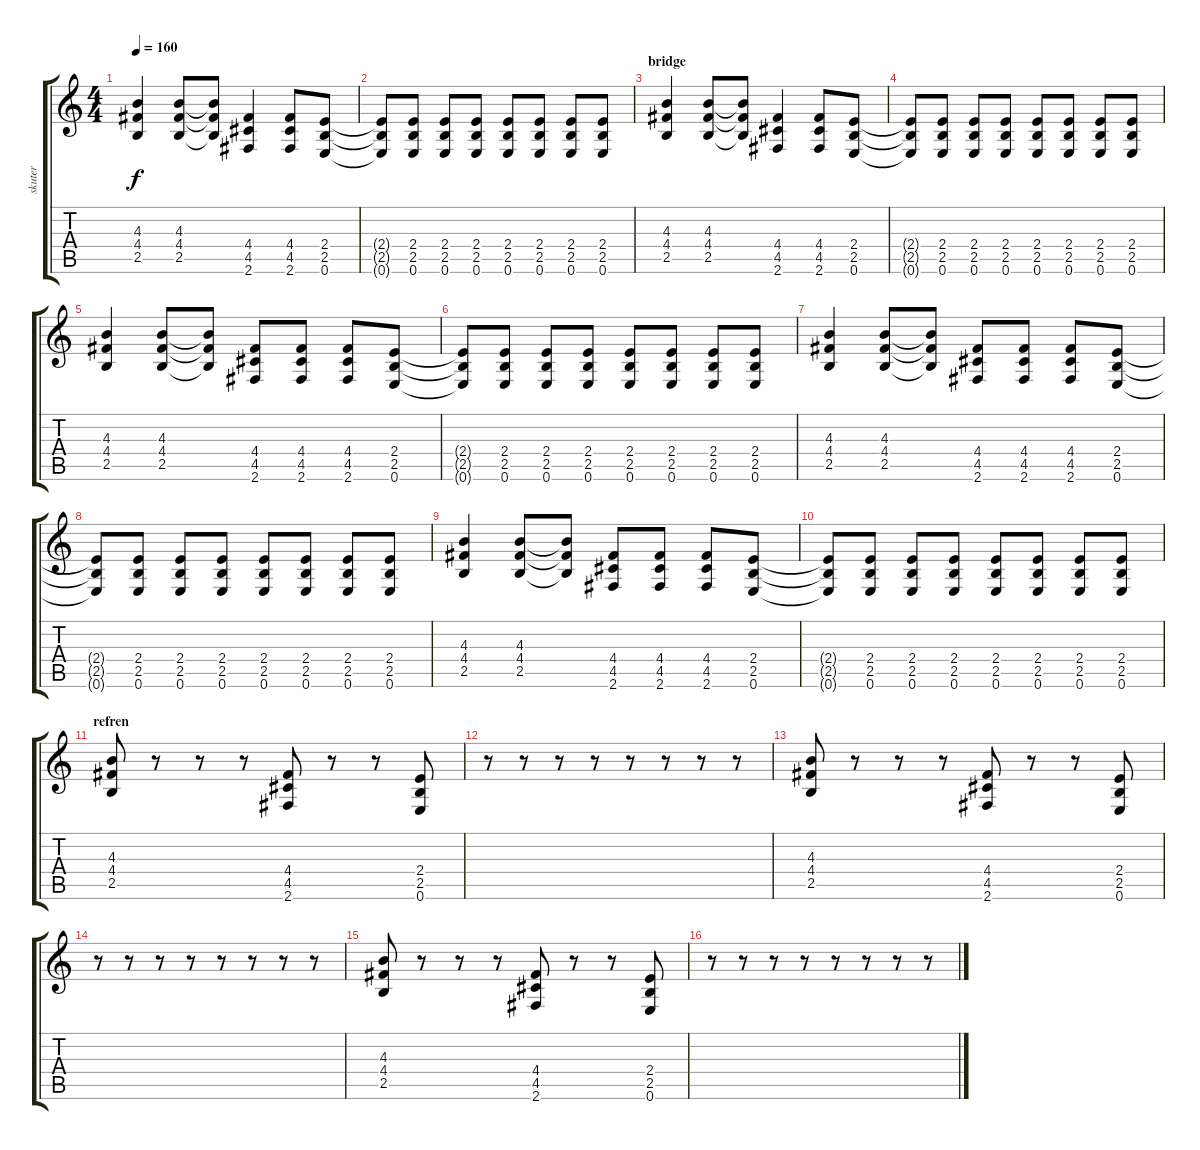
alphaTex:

\track ("skuter" "skuter") {instrument overdrivenguitar}
\staff {score tabs}
\tuning (E4 B3 G3 D3 A2 E2) {hide}
\ts (4 4)
\tempo 160
\clef g2
\ks c
(4.3 4.4 2.5).4{dy f} (4.3 4.4 2.5).8 (4.3{t} 4.4{t} 2.5{t}).8 (4.4 4.5 2.6).4 (4.4 4.5 2.6).8 (2.4 2.5 0.6).8 |
(2.4{t} 2.5{t} 0.6{t}).8 (2.4 2.5 0.6).8 (2.4 2.5 0.6).8 (2.4 2.5 0.6).8 (2.4 2.5 0.6).8 (2.4 2.5 0.6).8 (2.4 2.5 0.6).8 (2.4 2.5 0.6).8 |
\section ("" "bridge")
(4.3 4.4 2.5).4 (4.3 4.4 2.5).8 (4.3{t} 4.4{t} 2.5{t}).8 (4.4 4.5 2.6).4 (4.4 4.5 2.6).8 (2.4 2.5 0.6).8 |
(2.4{t} 2.5{t} 0.6{t}).8 (2.4 2.5 0.6).8 (2.4 2.5 0.6).8 (2.4 2.5 0.6).8 (2.4 2.5 0.6).8 (2.4 2.5 0.6).8 (2.4 2.5 0.6).8 (2.4 2.5 0.6).8 |
(4.3 4.4 2.5).4 (4.3 4.4 2.5).8 (4.3{t} 4.4{t} 2.5{t}).8 (4.4 4.5 2.6).8 (4.4 4.5 2.6).8 (4.4 4.5 2.6).8 (2.4 2.5 0.6).8 |
(2.4{t} 2.5{t} 0.6{t}).8 (2.4 2.5 0.6).8 (2.4 2.5 0.6).8 (2.4 2.5 0.6).8 (2.4 2.5 0.6).8 (2.4 2.5 0.6).8 (2.4 2.5 0.6).8 (2.4 2.5 0.6).8 |
(4.3 4.4 2.5).4 (4.3 4.4 2.5).8 (4.3{t} 4.4{t} 2.5{t}).8 (4.4 4.5 2.6).8 (4.4 4.5 2.6).8 (4.4 4.5 2.6).8 (2.4 2.5 0.6).8 |
(2.4{t} 2.5{t} 0.6{t}).8 (2.4 2.5 0.6).8 (2.4 2.5 0.6).8 (2.4 2.5 0.6).8 (2.4 2.5 0.6).8 (2.4 2.5 0.6).8 (2.4 2.5 0.6).8 (2.4 2.5 0.6).8 |
(4.3 4.4 2.5).4 (4.3 4.4 2.5).8 (4.3{t} 4.4{t} 2.5{t}).8 (4.4 4.5 2.6).8 (4.4 4.5 2.6).8 (4.4 4.5 2.6).8 (2.4 2.5 0.6).8 |
(2.4{t} 2.5{t} 0.6{t}).8 (2.4 2.5 0.6).8 (2.4 2.5 0.6).8 (2.4 2.5 0.6).8 (2.4 2.5 0.6).8 (2.4 2.5 0.6).8 (2.4 2.5 0.6).8 (2.4 2.5 0.6).8 |
\section ("" "refren")
(4.3 4.4 2.5).8 r.8 r.8 r.8 (4.4 4.5 2.6).8 r.8 r.8 (2.4 2.5 0.6).8 |
r.8 r.8 r.8 r.8 r.8 r.8 r.8 r.8 |
(4.3 4.4 2.5).8 r.8 r.8 r.8 (4.4 4.5 2.6).8 r.8 r.8 (2.4 2.5 0.6).8 |
r.8 r.8 r.8 r.8 r.8 r.8 r.8 r.8 |
(4.3 4.4 2.5).8 r.8 r.8 r.8 (4.4 4.5 2.6).8 r.8 r.8 (2.4 2.5 0.6).8 |
r.8 r.8 r.8 r.8 r.8 r.8 r.8 r.8
